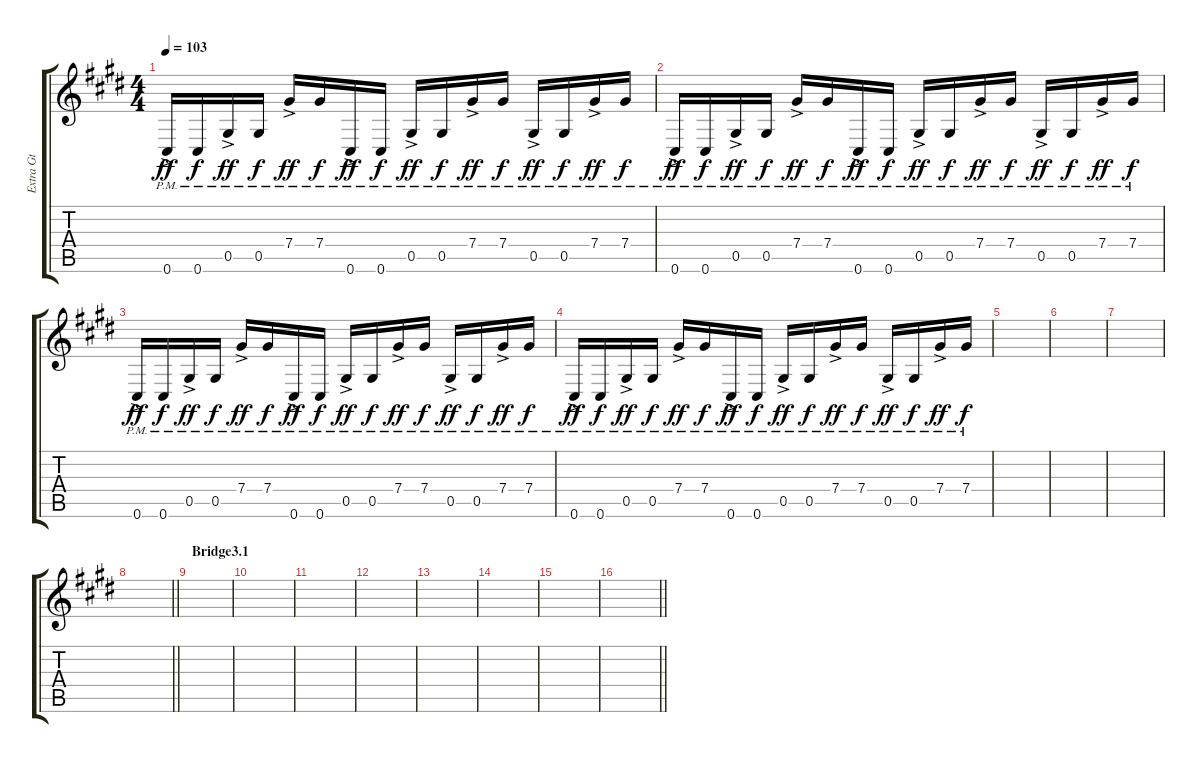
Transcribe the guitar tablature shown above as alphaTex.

\track ("Extra Gt" "Extra Gt") {instrument overdrivenguitar}
\staff {score tabs}
\tuning (Eb4 Bb3 Gb3 Db3 Ab2 Db2) {hide}
\ts (4 4)
\tempo 103
\clef g2
\ks c#minor
0.6{ac pm}.16{dy ff} 0.6{pm}.16{dy f} 0.5{ac pm}.16{dy ff} 0.5{pm}.16{dy f} 7.4{ac pm}.16{dy ff} 7.4{pm}.16{dy f} 0.6{ac pm}.16{dy ff} 0.6{pm}.16{dy f} 0.5{ac pm}.16{dy ff} 0.5{pm}.16{dy f} 7.4{ac pm}.16{dy ff} 7.4{pm}.16{dy f} 0.5{ac pm}.16{dy ff} 0.5{pm}.16{dy f} 7.4{ac pm}.16{dy ff} 7.4{pm}.16{dy f} |
0.6{ac pm}.16{dy ff} 0.6{pm}.16{dy f} 0.5{ac pm}.16{dy ff} 0.5{pm}.16{dy f} 7.4{ac pm}.16{dy ff} 7.4{pm}.16{dy f} 0.6{ac pm}.16{dy ff} 0.6{pm}.16{dy f} 0.5{ac pm}.16{dy ff} 0.5{pm}.16{dy f} 7.4{ac pm}.16{dy ff} 7.4{pm}.16{dy f} 0.5{ac pm}.16{dy ff} 0.5{pm}.16{dy f} 7.4{ac pm}.16{dy ff} 7.4{pm}.16{dy f} |
0.6{ac pm}.16{dy ff} 0.6{pm}.16{dy f} 0.5{ac pm}.16{dy ff} 0.5{pm}.16{dy f} 7.4{ac pm}.16{dy ff} 7.4{pm}.16{dy f} 0.6{ac pm}.16{dy ff} 0.6{pm}.16{dy f} 0.5{ac pm}.16{dy ff} 0.5{pm}.16{dy f} 7.4{ac pm}.16{dy ff} 7.4{pm}.16{dy f} 0.5{ac pm}.16{dy ff} 0.5{pm}.16{dy f} 7.4{ac pm}.16{dy ff} 7.4{pm}.16{dy f} |
0.6{ac pm}.16{dy ff} 0.6{pm}.16{dy f} 0.5{ac pm}.16{dy ff} 0.5{pm}.16{dy f} 7.4{ac pm}.16{dy ff} 7.4{pm}.16{dy f} 0.6{ac pm}.16{dy ff} 0.6{pm}.16{dy f} 0.5{ac pm}.16{dy ff} 0.5{pm}.16{dy f} 7.4{ac pm}.16{dy ff} 7.4{pm}.16{dy f} 0.5{ac pm}.16{dy ff} 0.5{pm}.16{dy f} 7.4{ac pm}.16{dy ff} 7.4{pm}.16{dy f} |
|
|
|
\barLineRight lightlight
|
\section ("" "Bridge3.1")
|
|
|
|
|
|
|
\barLineRight lightlight
